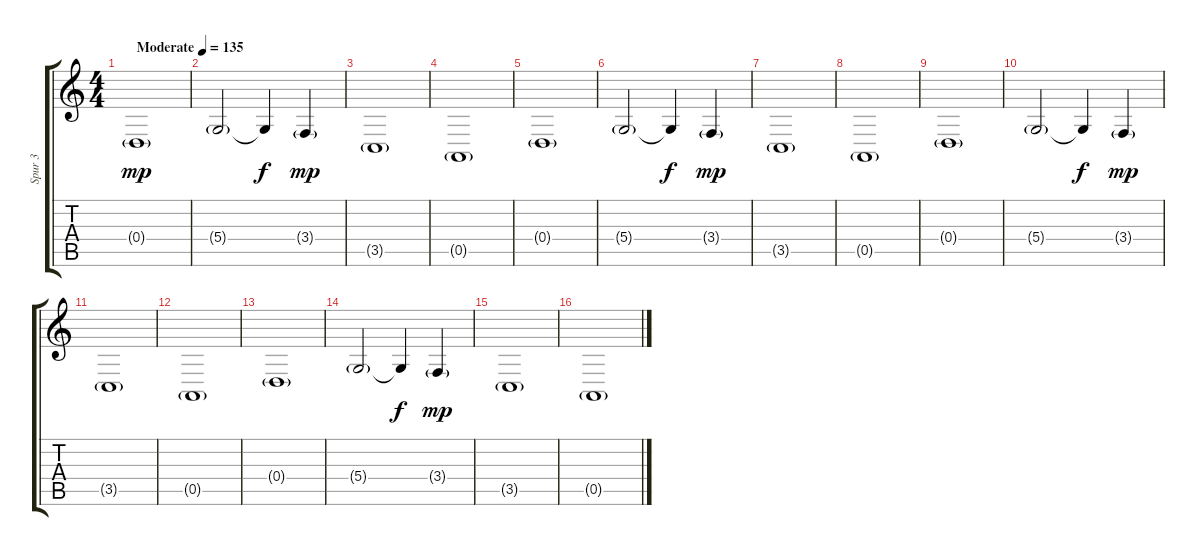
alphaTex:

\track ("Spur 3" "Spur 3") {instrument lead8bassandlead}
\staff {score tabs}
\tuning (E4 B3 G3 D3 A2 E2) {hide}
\ts (4 4)
\tempo (135 "Moderate")
\clef g2
\ks c
0.4{g}.1{dy mp instrument lead8bassandlead} |
5.4{g}.2 5.4{t}.4{dy f} 3.4{g}.4{dy mp} |
3.5{g}.1 |
0.5{g}.1 |
0.4{g}.1 |
5.4{g}.2 5.4{t}.4{dy f} 3.4{g}.4{dy mp} |
3.5{g}.1 |
0.5{g}.1 |
0.4{g}.1 |
5.4{g}.2 5.4{t}.4{dy f} 3.4{g}.4{dy mp} |
3.5{g}.1 |
0.5{g}.1 |
0.4{g}.1 |
5.4{g}.2 5.4{t}.4{dy f} 3.4{g}.4{dy mp} |
3.5{g}.1 |
0.5{g}.1
